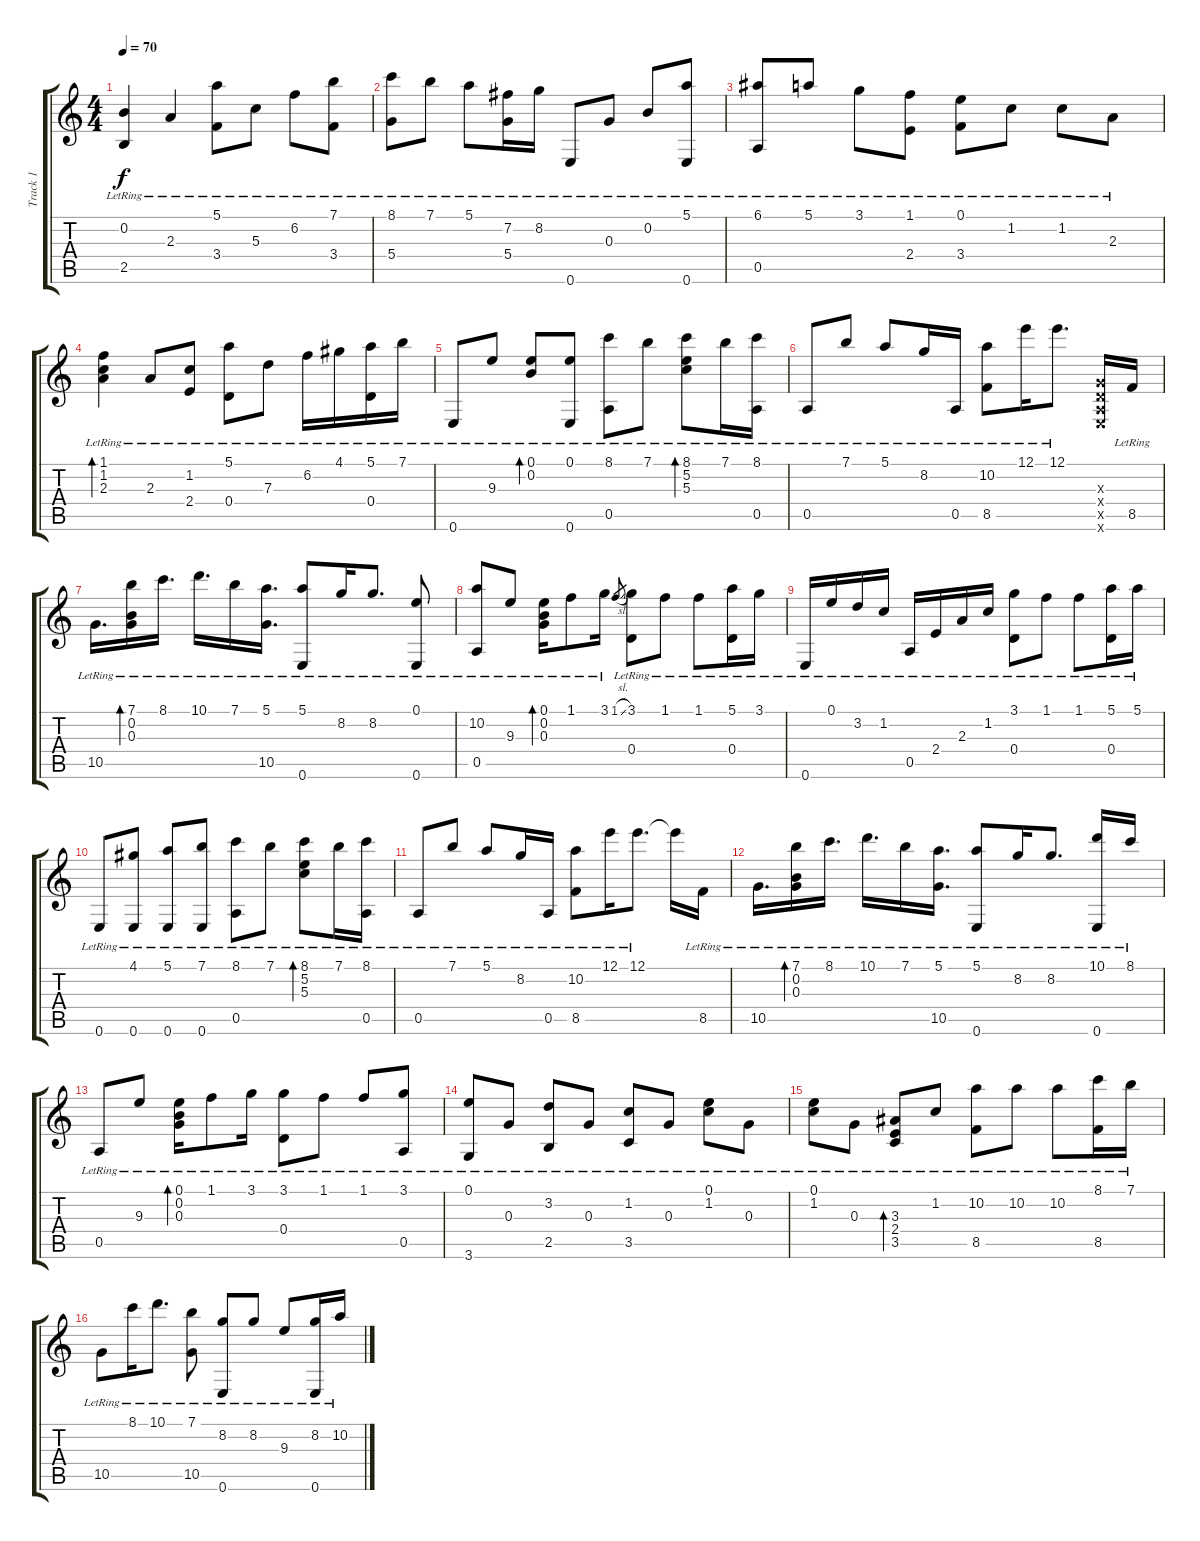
\track ("Track 1" "Track 1") {instrument acousticguitarnylon}
\staff {score tabs}
\tuning (E4 B3 G3 D3 A2 E2) {hide}
\ts (4 4)
\tempo 70
\clef g2
\ks c
(0.2{lr} 2.5{lr}).4{dy f} 2.3{lr}.4 (5.1{lr} 3.4{lr}).8 5.3{lr}.8 6.2{lr}.8 (7.1{lr} 3.4{lr}).8 |
(8.1{lr} 5.4{lr}).8 7.1{lr}.8 5.1{lr}.8 (7.2{lr} 5.4{lr}).16 8.2{lr}.16 0.6{lr}.8 0.3{lr}.8 0.2{lr}.8 (5.1{lr} 0.6{lr}).8 |
(6.1{lr} 0.5{lr}).8 5.1{lr}.8 3.1{lr}.8 (1.1{lr} 2.4{lr}).8 (0.1{lr} 3.4{lr}).8 1.2{lr}.8 1.2{lr}.8 2.3{lr}.8 |
(1.1{lr} 1.2{lr} 2.3{lr}).4{bd 60} 2.3{lr}.8 (1.2{lr} 2.4{lr}).8 (5.1{lr} 0.4{lr}).8 7.3{lr}.8 6.2{lr}.16 4.1{lr}.16 (5.1{lr} 0.4{lr}).16 7.1{lr}.16 |
0.6{lr}.8 9.3{lr}.8 (0.1{lr} 0.2{lr}).8{bd 120} (0.1{lr} 0.6{lr}).8 (8.1{lr} 0.5{lr}).8 7.1{lr}.8 (8.1{lr} 5.2{lr} 5.3{lr}).8{bd 60} 7.1{lr}.16 (8.1{lr} 0.5{lr}).16 |
0.5{lr}.8 7.1{lr}.8 5.1{lr}.8 8.2{lr}.16 0.5{lr}.16 (10.2{lr} 8.5{lr}).8 12.1{lr}.16 12.1{lr}.8{d} (0.3{x} 0.4{x} 0.5{x} 0.6{x}).16 8.5{lr}.16 |
10.5{lr}.16{d} (7.1{lr} 0.2{lr} 0.3{lr}).16{bd 60} 8.1{lr}.16{d} 10.1{lr}.16{d} 7.1{lr}.16 (5.1{lr} 10.5{lr}).16{d} (5.1{lr} 0.6{lr}).8 8.2{lr}.16 8.2{lr}.8{d} (0.1{lr} 0.6{lr}).8 |
(10.2{lr} 0.5{lr}).8 9.3{lr}.8 (0.1{lr} 0.2{lr} 0.3{lr}).16{bd 120} 1.1{lr}.8 3.1{lr}.16 1.1{sl}.8{gr} (3.1{lr} 0.4{lr}).8 1.1{lr}.8 1.1{lr}.8 (5.1{lr} 0.4{lr}).16 3.1{lr}.16 |
0.6{lr}.16 0.1{lr}.16 3.2{lr}.16 1.2{lr}.16 0.5{lr}.16 2.4{lr}.16 2.3{lr}.16 1.2{lr}.16 (3.1{lr} 0.4{lr}).8 1.1{lr}.8 1.1{lr}.8 (5.1{lr} 0.4{lr}).16 5.1{lr}.16 |
0.6{lr}.8 (4.1{lr} 0.6{lr}).8 (5.1{lr} 0.6{lr}).8 (7.1{lr} 0.6{lr}).8 (8.1{lr} 0.5{lr}).8 7.1{lr}.8 (8.1{lr} 5.2{lr} 5.3{lr}).8{bd 60} 7.1{lr}.16 (8.1{lr} 0.5{lr}).16 |
0.5{lr}.8 7.1{lr}.8 5.1{lr}.8 8.2{lr}.16 0.5{lr}.16 (10.2{lr} 8.5{lr}).8 12.1{lr}.16 12.1{lr}.8{d} 12.1{t}.16 8.5{lr}.16 |
10.5{lr}.16{d} (7.1{lr} 0.2{lr} 0.3{lr}).16{bd 60} 8.1{lr}.16{d} 10.1{lr}.16{d} 7.1{lr}.16 (5.1{lr} 10.5{lr}).16{d} (5.1{lr} 0.6{lr}).8 8.2{lr}.16 8.2{lr}.8{d} (10.1{lr} 0.6{lr}).16 8.1{lr}.16 |
0.5{lr}.8 9.3{lr}.8 (0.1{lr} 0.2{lr} 0.3{lr}).16{bd 120} 1.1{lr}.8 3.1{lr}.16 (3.1{lr} 0.4{lr}).8 1.1{lr}.8 1.1{lr}.8 (3.1{lr} 0.5{lr}).8 |
(0.1{lr} 3.6{lr}).8 0.3{lr}.8 (3.2{lr} 2.5{lr}).8 0.3{lr}.8 (1.2{lr} 3.5{lr}).8 0.3{lr}.8 (0.1{lr} 1.2{lr}).8 0.3{lr}.8 |
(0.1{lr} 1.2{lr}).8 0.3{lr}.8 (3.3{lr} 2.4{lr} 3.5{lr}).8{bd 120} 1.2{lr}.8 (10.2{lr} 8.5{lr}).8 10.2{lr}.8 10.2{lr}.8 (8.1{lr} 8.5{lr}).16 7.1{lr}.16 |
10.5{lr}.8 8.1{lr}.16 10.1{lr}.8{d} (7.1{lr} 10.5{lr}).8 (8.2{lr} 0.6{lr}).8 8.2{lr}.8 9.3{lr}.8 (8.2{lr} 0.6{lr}).16 10.2{lr}.16
